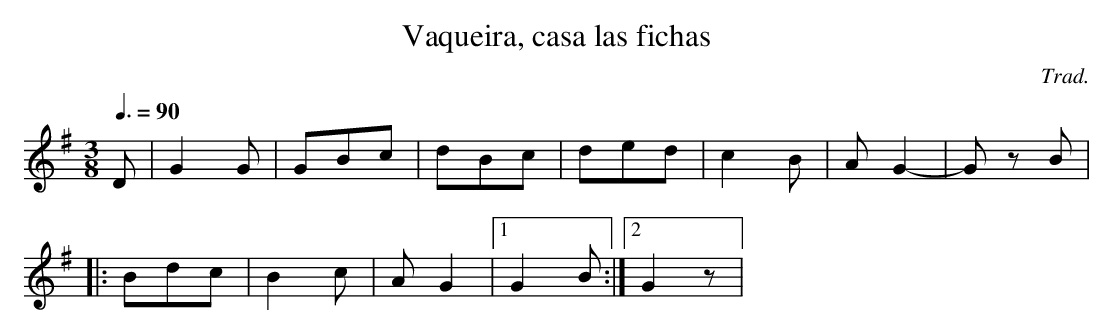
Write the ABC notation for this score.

X:1
T:Vaqueira, casa las fichas
C:Trad.
M:3/8
L:1/8
Q:3/8=90
K:G
D|G2 G|GBc|dBc|ded|c2 B|A G2-|G z B|
|: Bdc|B2 c|A G2|1 G2 B :|2 G2 z|
